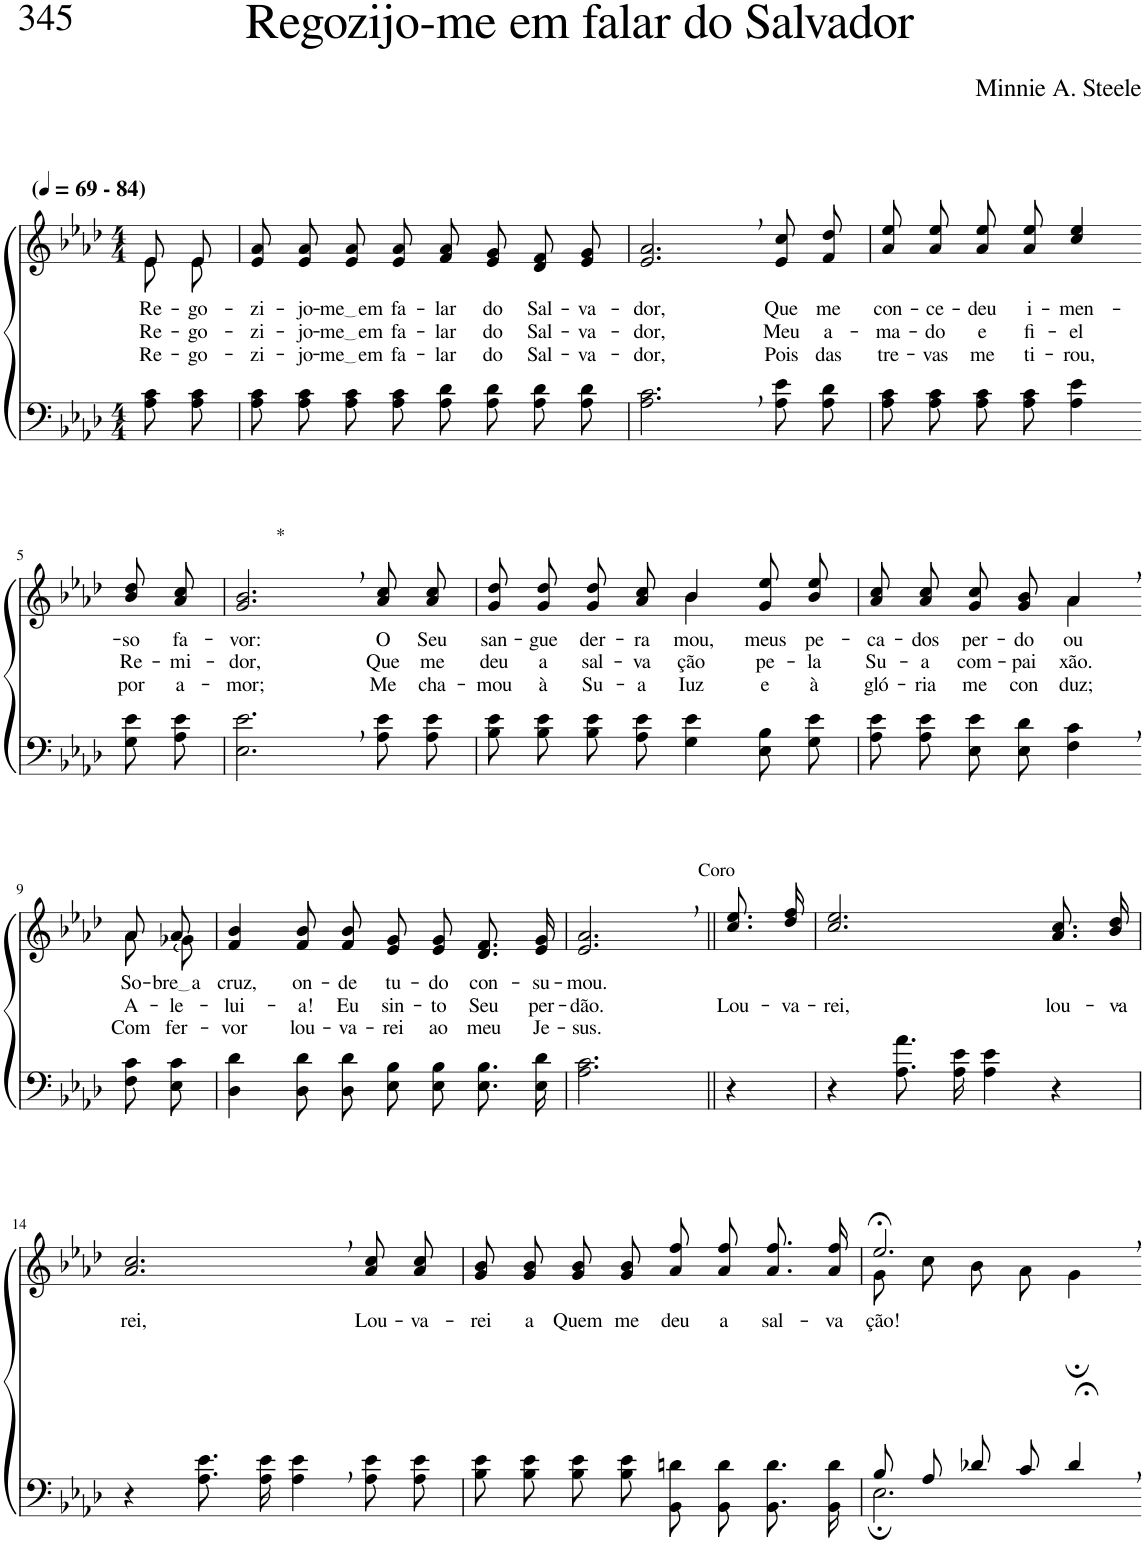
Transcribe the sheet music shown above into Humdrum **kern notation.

**kern	**kern	**text	**text	**text
*part2	*part1	*part1	*part1	*part1
*staff2	*staff1	*staff1	*staff1	*staff1
*I"Parte III e IV	*I"Parte I e II	*	*	*
*clefF4	*clefG2	*	*	*
*Trd2c3	*Trd2c3	*	*	*
*k[b-e-a-d-]	*k[b-e-a-d-]	*	*	*
*M4/4	*M4/4	*	*	*
*MM69	*MM69	*	*	*
=1	=1	=1	=1	=1
!	!LO:TX:a:B:t=(	!	!	!
!	!LO:TX:a:B:t=- 84)	!	!	!
!	!	!LO:LY:b	!LO:LY:b	!LO:LY:b
*	*^	*	*	*
8A-\ 8c\L	8e-\L	8e-/L	Re-	Re-	Re-
!	!	!	!LO:LY:b	!LO:LY:b	!LO:LY:b
8A-\ 8c\J	8e-\J	8e-/J	-go-	-go-	-go-
=2	=2	=2	=2	=2	=2
!	!	!	!LO:LY:b	!LO:LY:b	!LO:LY:b
*	*v	*v	*	*	*
8A-\ 8c\L	8e-/ 8a-/L	-zi-	-zi-	-zi-
!	!	!LO:LY:b	!LO:LY:b	!LO:LY:b
8A-\ 8c\J	8e-/ 8a-/J	-jo-	-jo-	-jo-
!	!	!LO:LY:b	!LO:LY:b	!LO:LY:b
8A-\ 8c\L	8e-/ 8a-/L	me em	me em	me em
!	!	!LO:LY:b	!LO:LY:b	!LO:LY:b
8A-\ 8c\J	8e-/ 8a-/J	fa-	fa-	fa-
!	!	!LO:LY:b	!LO:LY:b	!LO:LY:b
8A-\ 8d-\L	8f/ 8a-/L	-lar	-lar	-lar
!	!	!LO:LY:b	!LO:LY:b	!LO:LY:b
8A-\ 8d-\J	8e-/ 8g/J	do	do	do
!	!	!LO:LY:b	!LO:LY:b	!LO:LY:b
8A-\ 8d-\L	8d-/ 8f/L	Sal-	Sal-	Sal-
!	!	!LO:LY:b	!LO:LY:b	!LO:LY:b
8A-\ 8d-\J	8e-/ 8g/J	-va-	-va-	-va-
=3	=3	=3	=3	=3
!	!	!LO:LY:b	!LO:LY:b	!LO:LY:b
2.A-\, 2.c\,	2.e-/, 2.a-/,	-dor,	-dor,	-dor,
!	!	!LO:LY:b	!LO:LY:b	!LO:LY:b
8A-\ 8e-\L	8e-/ 8cc/L	Que	Meu	Pois
!	!	!LO:LY:b	!LO:LY:b	!LO:LY:b
8A-\ 8d-\J	8f/ 8dd-/J	me	a-	das
=4	=4	=4	=4	=4
!	!	!LO:LY:b	!LO:LY:b	!LO:LY:b
8A-\ 8c\L	8a-\ 8ee-\L	con-	-ma-	tre-
!	!	!LO:LY:b	!LO:LY:b	!LO:LY:b
8A-\ 8c\J	8a-\ 8ee-\J	-ce-	-do	-vas
!	!	!LO:LY:b	!LO:LY:b	!LO:LY:b
8A-\ 8c\L	8a-\ 8ee-\L	-deu	e	me
!	!	!LO:LY:b	!LO:LY:b	!LO:LY:b
8A-\ 8c\J	8a-\ 8ee-\J	i-	fi-	ti-
!	!	!LO:LY:b	!LO:LY:b	!LO:LY:b
4A-\ 4e-\	4cc/ 4ee-/	-men-	-el	-rou,
!!LO:LB:g=z
=5-	=5-	=5-	=5-	=5-
!	!	!LO:LY:b	!LO:LY:b	!LO:LY:b
8G\ 8e-\L	8b-\ 8dd-\L	-so	Re-	por
!	!	!LO:LY:b	!LO:LY:b	!LO:LY:b
8A-\ 8e-\J	8a-\ 8cc\J	fa-	-mi-	a-
=6	=6	=6	=6	=6
!	!LO:TX:a:t=*	!	!	!
!	!	!LO:LY:b	!LO:LY:b	!LO:LY:b
2.E-\, 2.e-\,	2.g/, 2.b-/,	-vor:	-dor,	-mor;
!	!	!LO:LY:b	!LO:LY:b	!LO:LY:b
8A-\ 8e-\L	8a-\ 8cc\L	O	Que	Me
!	!	!LO:LY:b	!LO:LY:b	!LO:LY:b
8A-\ 8e-\J	8a-\ 8cc\J	Seu	me	cha-
=7	=7	=7	=7	=7
!	!	!LO:LY:b	!LO:LY:b	!LO:LY:b
*	*^	*	*	*
8B-\ 8e-\L	8g\ 8dd-\L	2ryy	san-	deu	-mou
!	!	!	!LO:LY:b	!LO:LY:b	!LO:LY:b
8B-\ 8e-\J	8g\ 8dd-\J	.	-gue	a	à
!	!	!	!LO:LY:b	!LO:LY:b	!LO:LY:b
8B-\ 8e-\L	8g/ 8dd-/L	.	der-	sal-	Su-
!	!	!	!LO:LY:b	!LO:LY:b	!LO:LY:b
8A-\ 8e-\J	8a-/ 8cc/J	.	-ra-	-va-	-a
!	!	!	!LO:LY:b	!LO:LY:b	!LO:LY:b
4G\ 4e-\	4b-/	4b-\	-mou,	-ção	Iuz
!	!	!	!LO:LY:b	!LO:LY:b	!LO:LY:b
8E-\ 8B-\L	8g\ 8ee-\L	4ryy	meus	pe-	e
!	!	!	!LO:LY:b	!LO:LY:b	!LO:LY:b
8G\ 8e-\J	8b-\ 8ee-\J	.	pe-	-la	à
=8	=8	=8	=8	=8	=8
!	!	!	!LO:LY:b	!LO:LY:b	!LO:LY:b
8A-\ 8e-\L	8a-\ 8cc\L	2ryy	-ca-	Su-	gló-
!	!	!	!LO:LY:b	!LO:LY:b	!LO:LY:b
8A-\ 8e-\J	8a-\ 8cc\J	.	-dos	-a	-ria
!	!	!	!LO:LY:b	!LO:LY:b	!LO:LY:b
8E-\ 8e-\L	8g/ 8cc/L	.	per-	com-	me
!	!	!	!LO:LY:b	!LO:LY:b	!LO:LY:b
8E-\ 8d-\J	8g/ 8b-/J	.	-do-	-pai-	con-
!	!	!	!LO:LY:b	!LO:LY:b	!LO:LY:b
4F\, 4c\,	4a-,/	4a-\	-ou	-xão.	-duz;
!!LO:LB:g=z	!!
=9-	=9-	=9-	=9-	=9-	=9-
!	!	!	!LO:LY:b	!LO:LY:b	!LO:LY:b
8F\ 8c\L	8a-/L	8a-\L	So-	A-	Com
!	!	!	!LO:LY:b	!LO:LY:b	!LO:LY:b
8E-\ 8c\J	8a-/J	8g-X\J	bre a	-le-	fer-
=10	=10	=10	=10	=10	=10
!	!	!	!LO:LY:b	!LO:LY:b	!LO:LY:b
*	*v	*v	*	*	*
4D-\ 4d-\	4f/ 4b-/	cruz,	-lui-	-vor
!	!	!LO:LY:b	!LO:LY:b	!LO:LY:b
8D-\ 8d-\L	8f/ 8b-/L	on-	-a!	lou-
!	!	!LO:LY:b	!LO:LY:b	!LO:LY:b
8D-\ 8d-\J	8f/ 8b-/J	-de	Eu	-va-
!	!	!LO:LY:b	!LO:LY:b	!LO:LY:b
8E-\ 8B-\L	8e-/ 8g/L	tu-	sin-	-rei
!	!	!LO:LY:b	!LO:LY:b	!LO:LY:b
8E-\ 8B-\J	8e-/ 8g/J	-do	-to	ao
!	!	!LO:LY:b	!LO:LY:b	!LO:LY:b
8.E-\ 8.B-\L	8.d-/ 8.f/L	con-	Seu	meu
!	!	!LO:LY:b	!LO:LY:b	!LO:LY:b
16E-\ 16d-\Jk	16e-/ 16g/Jk	-su-	per-	Je-
=11	=11	=11	=11	=11
!	!LO:TX:a:t=Coro	!	!	!
!	!	!LO:LY:b	!LO:LY:b	!LO:LY:b
2.A-\ 2.c\	2.e-/, 2.a-/,	-mou.	-dão.	-sus.
=12||	=12||	=12||	=12||	=12||
!	!	!	!LO:LY:b	!
4r	8.cc\ 8.ee-\L	.	Lou-	.
!	!	!	!LO:LY:b	!
.	16dd-\ 16ff\Jk	.	-va-	.
=13	=13	=13	=13	=13
!	!	!	!LO:LY:b	!
4r	2.cc/ 2.ee-/	.	-rei,	.
8.A-\ 8.a-\L	.	.	.	.
16A-\ 16e-\Jk	.	.	.	.
4A-\ 4e-\	.	.	.	.
!	!	!	!LO:LY:b	!
4r	8.a-\ 8.cc\L	.	lou-	.
!	!	!	!LO:LY:b	!
.	16b-\ 16dd-\Jk	.	-va-	.
!!LO:LB:g=z
=14	=14	=14	=14	=14
!	!	!LO:LY:b	!	!
4r	2.a-/, 2.cc/,	rei,	.	.
8.A-\ 8.e-\L	.	.	.	.
16A-\ 16e-\Jk	.	.	.	.
4A-\, 4e-\,	.	.	.	.
!	!	!LO:LY:b	!	!
8A-\ 8e-\L	8a-\ 8cc\L	Lou-	.	.
!	!	!LO:LY:b	!	!
8A-\ 8e-\J	8a-\ 8cc\J	-va-	.	.
=15	=15	=15	=15	=15
!	!	!LO:LY:b	!	!
8B-\ 8e-\L	8g/ 8b-/L	-rei	.	.
!	!	!LO:LY:b	!	!
8B-\ 8e-\J	8g/ 8b-/J	a	.	.
!	!	!LO:LY:b	!	!
8B-\ 8e-\L	8g/ 8b-/L	Quem	.	.
!	!	!LO:LY:b	!	!
8B-\ 8e-\J	8g/ 8b-/J	me	.	.
!	!	!LO:LY:b	!	!
8BB-\ 8dn\L	8a-\ 8ff\L	deu	.	.
!	!	!LO:LY:b	!	!
8BB-\ 8d\J	8a-\ 8ff\J	a	.	.
!	!	!LO:LY:b	!	!
8.BB-\ 8.d\L	8.a-\ 8.ff\L	sal-	.	.
!	!	!LO:LY:b	!	!
16BB-\ 16d\Jk	16a-\ 16ff\Jk	-va-	.	.
=16	=16	=16	=16	=16
*^	*^	*	*	*
!	!	!	!	!LO:LY:b	!	!
8B-/L	2.E-;\	2.ee-;<,/	8g\L	-ção!	.	.
8A-/J	.	.	8cc\J	.	.	.
8d-X/L	.	.	8b-\L	.	.	.
8c/J	.	.	8a-\J	.	.	.
4d-;<,/	.	.	4g;\	.	.	.
*v	*v	*	*	*	*	*
*	*v	*v	*	*	*
=-	=-	=-	=-	=-
*-	*-	*-	*-	*-
